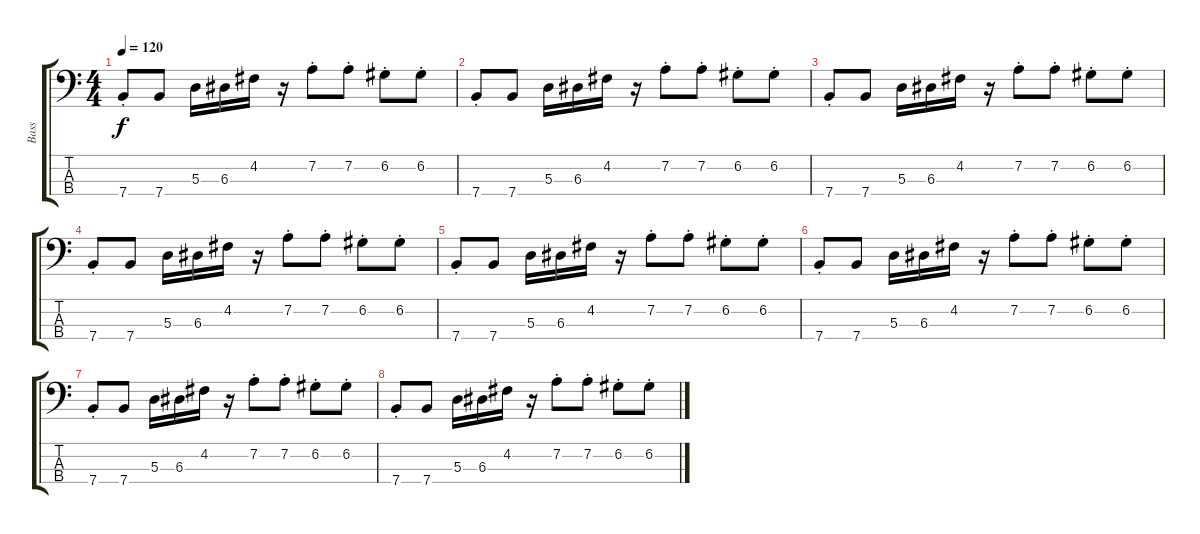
\track ("Bass" "Bass") {instrument electricbassfinger}
\staff {score tabs}
\tuning (G2 D2 A1 E1) {hide}
\ts (4 4)
\tempo 120
\clef f4
\ks c
7.4{st}.8{dy f} 7.4.8 5.3.16 6.3.16 4.2.16 r.16 7.2{st}.8 7.2{st}.8 6.2{st}.8 6.2{st}.8 |
7.4{st}.8 7.4.8 5.3.16 6.3.16 4.2.16 r.16 7.2{st}.8 7.2{st}.8 6.2{st}.8 6.2{st}.8 |
7.4{st}.8 7.4.8 5.3.16 6.3.16 4.2.16 r.16 7.2{st}.8 7.2{st}.8 6.2{st}.8 6.2{st}.8 |
7.4{st}.8 7.4.8 5.3.16 6.3.16 4.2.16 r.16 7.2{st}.8 7.2{st}.8 6.2{st}.8 6.2{st}.8 |
7.4{st}.8 7.4.8 5.3.16 6.3.16 4.2.16 r.16 7.2{st}.8 7.2{st}.8 6.2{st}.8 6.2{st}.8 |
7.4{st}.8 7.4.8 5.3.16 6.3.16 4.2.16 r.16 7.2{st}.8 7.2{st}.8 6.2{st}.8 6.2{st}.8 |
7.4{st}.8 7.4.8 5.3.16 6.3.16 4.2.16 r.16 7.2{st}.8 7.2{st}.8 6.2{st}.8 6.2{st}.8 |
7.4{st}.8 7.4.8 5.3.16 6.3.16 4.2.16 r.16 7.2{st}.8 7.2{st}.8 6.2{st}.8 6.2{st}.8
